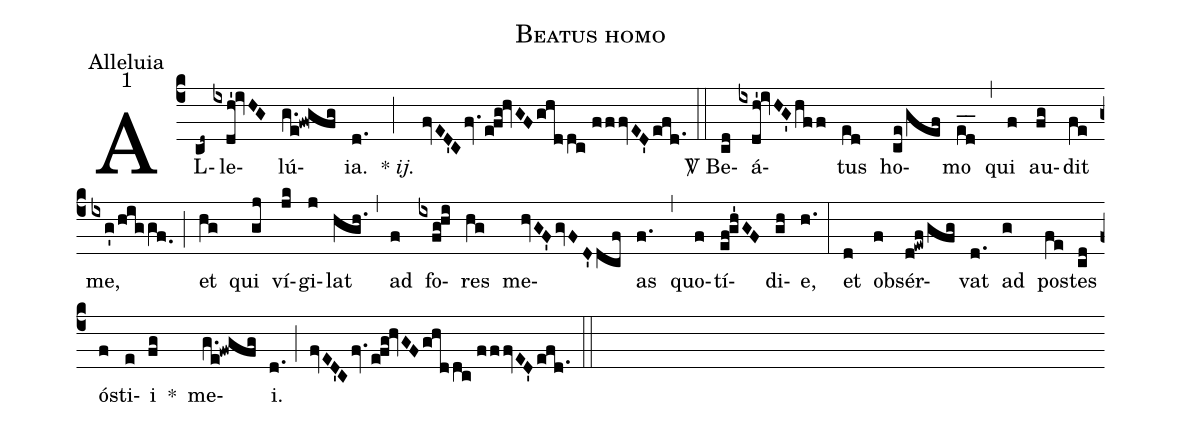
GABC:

name:Beatus homo;
office-part:Alleluia;
mode:1;
%%
(c4) AL(cd~)le(ixdh'!ivHG)lú(g.e!fw!gfg)ia.(d.) {*} <i>ij.</i>(;) (fvED'Cfv.e!fg!hvGFghddc//fffvED'efd.1) (::)
<sp>V/</sp> Be(cd)á(ixdh'!ivHG'hff)tus(ed) ho(ce/gef)mo(e_d_) (,) qui(f) au(fg)dit(fe) me,(ixg'/higgf.0) (;) et(hg) qui(gj) ví(jk)gi(j)lat(hgh.) (,) ad(f) fo(ixfg!hi)res(hg) me(hvGF'gvFD'dcf)as(f.) (,) quo(f)tí(ef!gh'GF)di(gh)e,(h.) (:)
et(d) ob(f)sér(d!ewf/gfg)vat(d.) ad(g) pos(fe)tes(cd) ós(f)ti(e)i(fg) *() me(g.e!fwgfg)i.(d.) (;) (fvED'Cfv.e!fg!hvGFghddc//fffvED'efd.1) (::)
